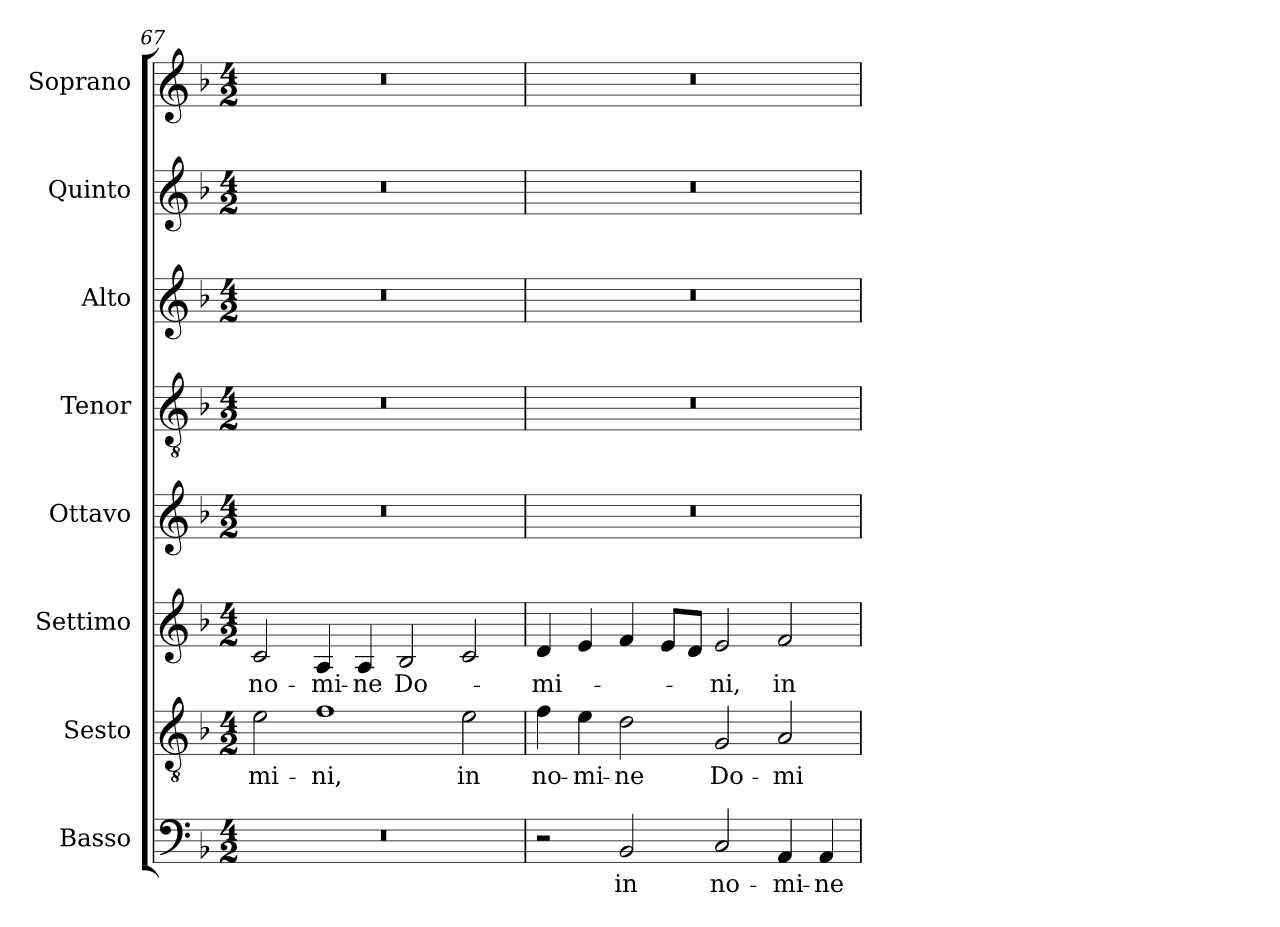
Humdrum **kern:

**kern	**text	**kern	**text	**kern	**text	**kern	**kern	**kern	**kern	**kern
*part8	*part8	*part7	*part7	*part6	*part6	*part5	*part4	*part3	*part2	*part1
*staff8	*staff8	*staff7	*staff7	*staff6	*staff6	*staff5	*staff4	*staff3	*staff2	*staff1
*I"Basso	*	*I"Sesto	*	*I"Settimo	*	*I"Ottavo	*I"Tenor	*I"Alto	*I"Quinto	*I"Soprano
*I'B.	*	*I'Ss.	*	*I'St.	*	*I'Ot.	*I'T.	*I'A.	*I'Q.	*I'S.
!!LO:LB:g=z
*clefF4	*	*clefGv2	*	*clefG2	*	*clefG2	*clefGv2	*clefG2	*clefG2	*clefG2
*	*	*ITrd7c12	*	*	*	*	*ITrd7c12	*	*	*
*k[b-]	*	*k[b-]	*	*k[b-]	*	*k[b-]	*k[b-]	*k[b-]	*k[b-]	*k[b-]
*F:	*	*F:	*	*F:	*	*F:	*F:	*F:	*F:	*F:
*M4/2	*	*M4/2	*	*M4/2	*	*M4/2	*M4/2	*M4/2	*M4/2	*M4/2
=67	=67	=67	=67	=67	=67	=67	=67	=67	=67	=67
!LO:N:vis=1	!	!	!	!	!	!	!	!	!	!
!	!	!	!LO:LY:b:color=#000000	!	!	!	!	!	!	!
!	!	!	!	!	!LO:LY:b:color=#000000	!LO:N:vis=1	!LO:N:vis=1	!LO:N:vis=1	!LO:N:vis=1	!LO:N:vis=1
0r	.	2Ei\	-mi-	2ci/	no-	0r	0r	0r	0r	0r
!	!	!	!LO:LY:b:color=#000000	!	!	!	!	!	!	!
!	!	!	!	!	!LO:LY:b:color=#000000	!	!	!	!	!
.	.	1Fi	-ni,	4Ai/	-mi-	.	.	.	.	.
!	!	!	!	!	!LO:LY:b:color=#000000	!	!	!	!	!
.	.	.	.	4Ai/	-ne	.	.	.	.	.
!	!	!	!	!	!LO:LY:b:color=#000000	!	!	!	!	!
.	.	.	.	2B-i/	Do-	.	.	.	.	.
!	!	!	!LO:LY:b:color=#000000	!	!	!	!	!	!	!
.	.	2Ei\	in	2ci/	.	.	.	.	.	.
=68	=68	=68	=68	=68	=68	=68	=68	=68	=68	=68
!	!	!	!LO:LY:b:color=#000000	!	!	!	!	!	!	!
!	!	!	!	!	!LO:LY:b:color=#000000	!LO:N:vis=1	!LO:N:vis=1	!LO:N:vis=1	!LO:N:vis=1	!LO:N:vis=1
2r	.	4Fi\	no-	4di/	-mi-	0r	0r	0r	0r	0r
!	!	!	!LO:LY:b:color=#000000	!	!	!	!	!	!	!
.	.	4Ei\	-mi-	4ei/	.	.	.	.	.	.
!	!LO:LY:b:color=#000000	!	!	!	!	!	!	!	!	!
!	!	!	!LO:LY:b:color=#000000	!	!	!	!	!	!	!
2BB-i/	in	2Di\	-ne	4fi/	.	.	.	.	.	.
.	.	.	.	8ei/L	.	.	.	.	.	.
.	.	.	.	8di/J	.	.	.	.	.	.
!	!LO:LY:b:color=#000000	!	!	!	!	!	!	!	!	!
!	!	!	!LO:LY:b:color=#000000	!	!	!	!	!	!	!
!	!	!	!	!	!LO:LY:b:color=#000000	!	!	!	!	!
2Ci/	no-	2GGi/	Do-	2ei/	-ni,	.	.	.	.	.
!	!LO:LY:b:color=#000000	!	!	!	!	!	!	!	!	!
!	!	!	!LO:LY:b:color=#000000	!	!	!	!	!	!	!
!	!	!	!	!	!LO:LY:b:color=#000000	!	!	!	!	!
4AAi/	-mi-	2AAi/	-mi-	2fi/	in	.	.	.	.	.
!	!LO:LY:b:color=#000000	!	!	!	!	!	!	!	!	!
4AAi/	-ne	.	.	.	.	.	.	.	.	.
=	=	=	=	=	=	=	=	=	=	=
*-	*-	*-	*-	*-	*-	*-	*-	*-	*-	*-
